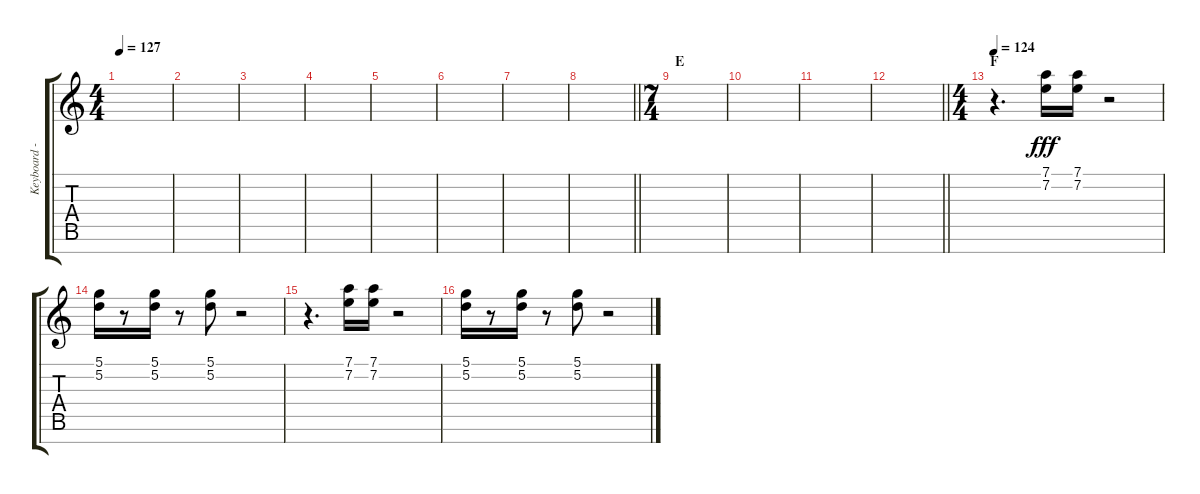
\track ("Keyboard - Strings, Brass, Flute" "Keyboard -") {instrument stringensemble1}
\staff {score tabs}
\tuning (D5 A4 F4 C4 G3 D3 A2) {hide}
\ts (4 4)
\tempo 127
\clef g2
\ks c
|
|
|
|
|
|
|
\barLineRight lightlight
|
\ts (7 4)
\section ("" "E")
|
|
|
\barLineRight lightlight
|
\ts (4 4)
\section ("" "F")
\tempo 124
r.4{d volume 16 instrument brasssection} (7.1 7.2).16{dy fff} (7.1 7.2).16 r.2 |
(5.1 5.2).16 r.8 (5.1 5.2).16 r.8 (5.1 5.2).8 r.2 |
r.4{d} (7.1 7.2).16 (7.1 7.2).16 r.2 |
(5.1 5.2).16 r.8 (5.1 5.2).16 r.8 (5.1 5.2).8 r.2
